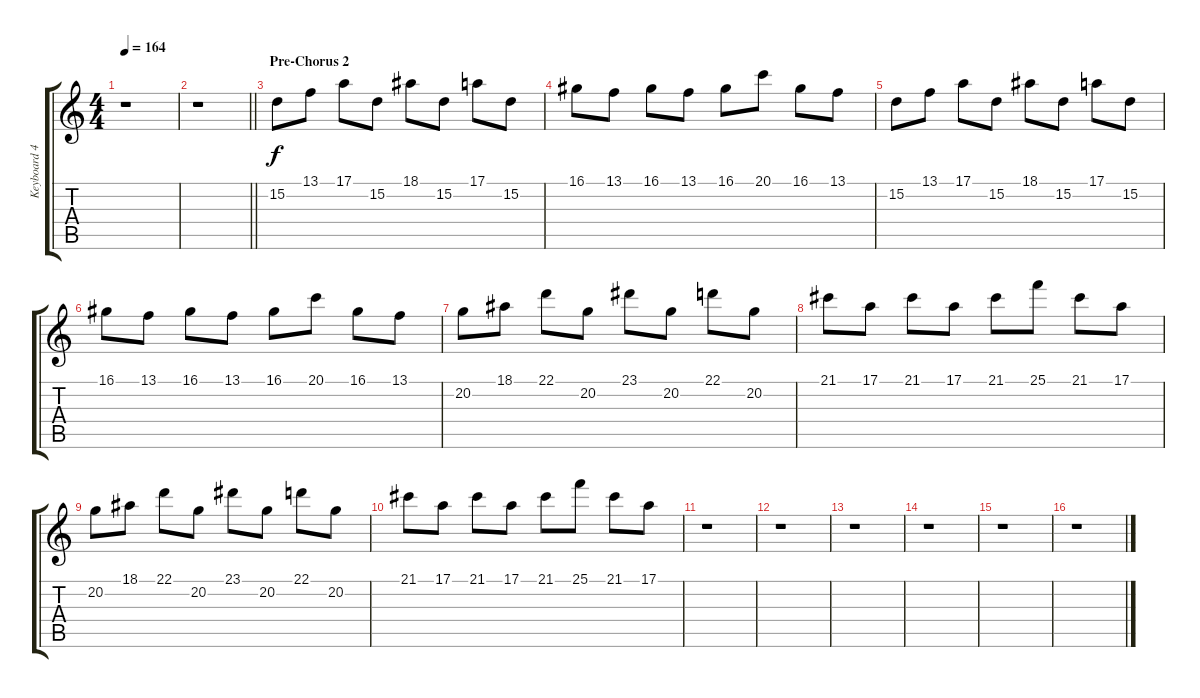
\track ("Keyboard 4 (Harpsichord)" "Keyboard 4") {instrument harpsichord}
\staff {score tabs}
\tuning (E4 B3 G3 D3 A2 E2) {hide}
\ts (4 4)
\tempo 164
\clef g2
\ks c
r.1{dy f} |
\barLineRight lightlight
r.1 |
\section ("" "Pre-Chorus 2")
15.2.8 13.1.8 17.1.8 15.2.8 18.1.8 15.2.8 17.1.8 15.2.8 |
16.1.8 13.1.8 16.1.8 13.1.8 16.1.8 20.1.8 16.1.8 13.1.8 |
15.2.8 13.1.8 17.1.8 15.2.8 18.1.8 15.2.8 17.1.8 15.2.8 |
16.1.8 13.1.8 16.1.8 13.1.8 16.1.8 20.1.8 16.1.8 13.1.8 |
20.2.8 18.1.8 22.1.8 20.2.8 23.1.8 20.2.8 22.1.8 20.2.8 |
21.1.8 17.1.8 21.1.8 17.1.8 21.1.8 25.1.8 21.1.8 17.1.8 |
20.2.8 18.1.8 22.1.8 20.2.8 23.1.8 20.2.8 22.1.8 20.2.8 |
21.1.8 17.1.8 21.1.8 17.1.8 21.1.8 25.1.8 21.1.8 17.1.8 |
r.1 |
r.1 |
r.1 |
r.1 |
r.1 |
r.1
